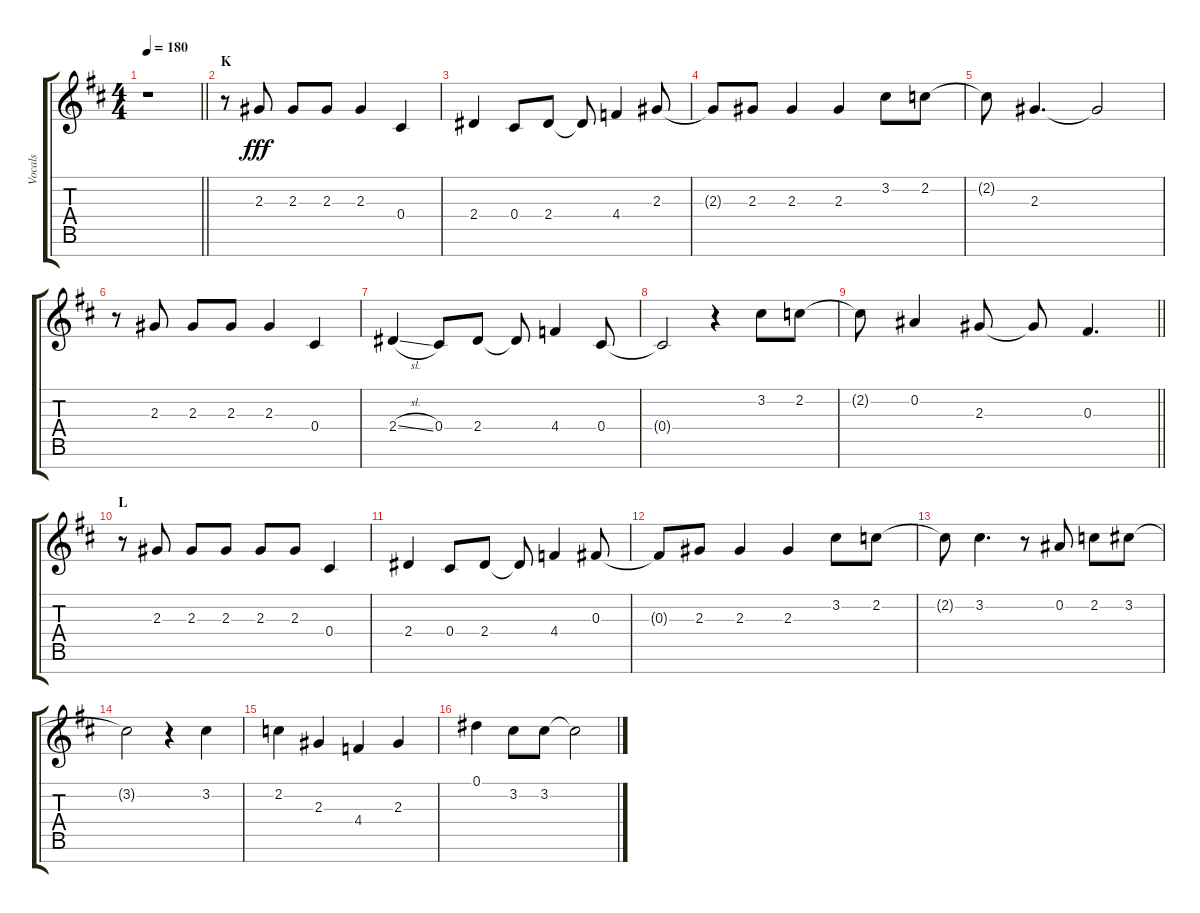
\track ("Vocals" "Vocals") {instrument voiceoohs}
\staff {score tabs}
\tuning (Eb5 Bb4 Gb4 Db4 Ab3 Eb3 Bb2) {hide}
\ts (4 4)
\tempo 180
\clef g2
\barLineRight lightlight
\ks d
r.1{dy f} |
\section ("" "K")
r.8 2.3.8{dy fff} 2.3.8 2.3.8 2.3.4 0.4.4 |
2.4.4 0.4.8 2.4.8 2.4{t}.8 4.4.4 2.3.8 |
2.3{t}.8 2.3.8 2.3.4 2.3.4 3.2.8 2.2.8 |
2.2{t}.8 2.3.4{d} 2.3{t}.2 |
r.8 2.3.8 2.3.8 2.3.8 2.3.4 0.4.4 |
2.4{sl}.4 0.4.8 2.4.8 2.4{t}.8 4.4.4 0.4.8 |
0.4{t}.2 r.4 3.2.8 2.2.8 |
\barLineRight lightlight
2.2{t}.8 0.2.4 2.3.8 2.3{t}.8 0.3.4{d} |
\section ("" "L")
r.8 2.3.8 2.3.8 2.3.8 2.3.8 2.3.8 0.4.4 |
2.4.4 0.4.8 2.4.8 2.4{t}.8 4.4.4 0.3.8 |
0.3{t}.8 2.3.8 2.3.4 2.3.4 3.2.8 2.2.8 |
2.2{t}.8 3.2.4{d} r.8 0.2.8 2.2.8 3.2.8 |
3.2{t}.2 r.4 3.2.4 |
2.2.4 2.3.4 4.4.4 2.3.4 |
0.1.4 3.2.8 3.2.8 3.2{t}.2
